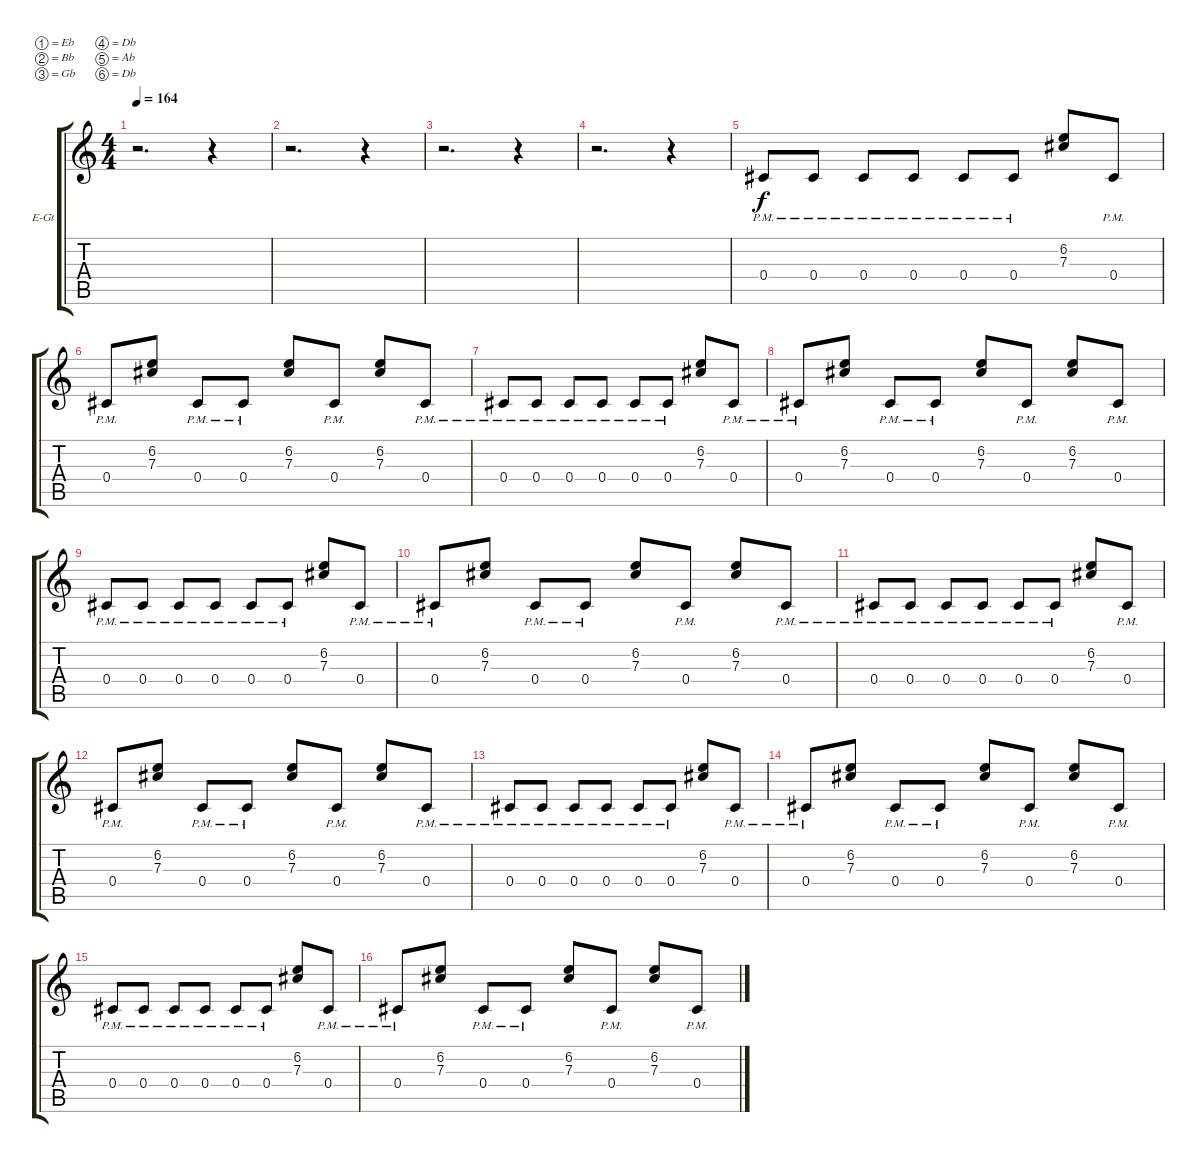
\bracketExtendMode groupsimilarinstruments
\firstSystemTrackNameOrientation horizontal
\otherSystemsTrackNameOrientation horizontal
\track ("Electric Guitar 2" "E-Gt") {instrument distortionguitar}
\staff {score tabs}
\tuning (Eb4 Bb3 Gb3 Db3 Ab2 Db2)
\ts (4 4)
\tempo 164
\clef g2
\ks c
r.2{d dy f instrument distortionguitar} r.4 |
r.2{d} r.4 |
r.2{d} r.4 |
r.2{d} r.4 |
0.4{pm}.8 0.4{pm}.8 0.4{pm}.8 0.4{pm}.8 0.4{pm}.8 0.4{pm}.8 (6.2 7.3).8 0.4{pm}.8 |
0.4{pm}.8 (7.3 6.2).8 0.4{pm}.8 0.4{pm}.8 (6.2 7.3).8 0.4{pm}.8 (7.3 6.2).8 0.4{pm}.8 |
0.4{pm}.8 0.4{pm}.8 0.4{pm}.8 0.4{pm}.8 0.4{pm}.8 0.4{pm}.8 (6.2 7.3).8 0.4{pm}.8 |
0.4{pm}.8 (7.3 6.2).8 0.4{pm}.8 0.4{pm}.8 (6.2 7.3).8 0.4{pm}.8 (7.3 6.2).8 0.4{pm}.8 |
0.4{pm}.8 0.4{pm}.8 0.4{pm}.8 0.4{pm}.8 0.4{pm}.8 0.4{pm}.8 (6.2 7.3).8 0.4{pm}.8 |
0.4{pm}.8 (7.3 6.2).8 0.4{pm}.8 0.4{pm}.8 (6.2 7.3).8 0.4{pm}.8 (7.3 6.2).8 0.4{pm}.8 |
0.4{pm}.8 0.4{pm}.8 0.4{pm}.8 0.4{pm}.8 0.4{pm}.8 0.4{pm}.8 (6.2 7.3).8 0.4{pm}.8 |
0.4{pm}.8 (7.3 6.2).8 0.4{pm}.8 0.4{pm}.8 (6.2 7.3).8 0.4{pm}.8 (7.3 6.2).8 0.4{pm}.8 |
0.4{pm}.8 0.4{pm}.8 0.4{pm}.8 0.4{pm}.8 0.4{pm}.8 0.4{pm}.8 (6.2 7.3).8 0.4{pm}.8 |
0.4{pm}.8 (7.3 6.2).8 0.4{pm}.8 0.4{pm}.8 (6.2 7.3).8 0.4{pm}.8 (7.3 6.2).8 0.4{pm}.8 |
0.4{pm}.8 0.4{pm}.8 0.4{pm}.8 0.4{pm}.8 0.4{pm}.8 0.4{pm}.8 (6.2 7.3).8 0.4{pm}.8 |
0.4{pm}.8 (7.3 6.2).8 0.4{pm}.8 0.4{pm}.8 (6.2 7.3).8 0.4{pm}.8 (7.3 6.2).8 0.4{pm}.8
